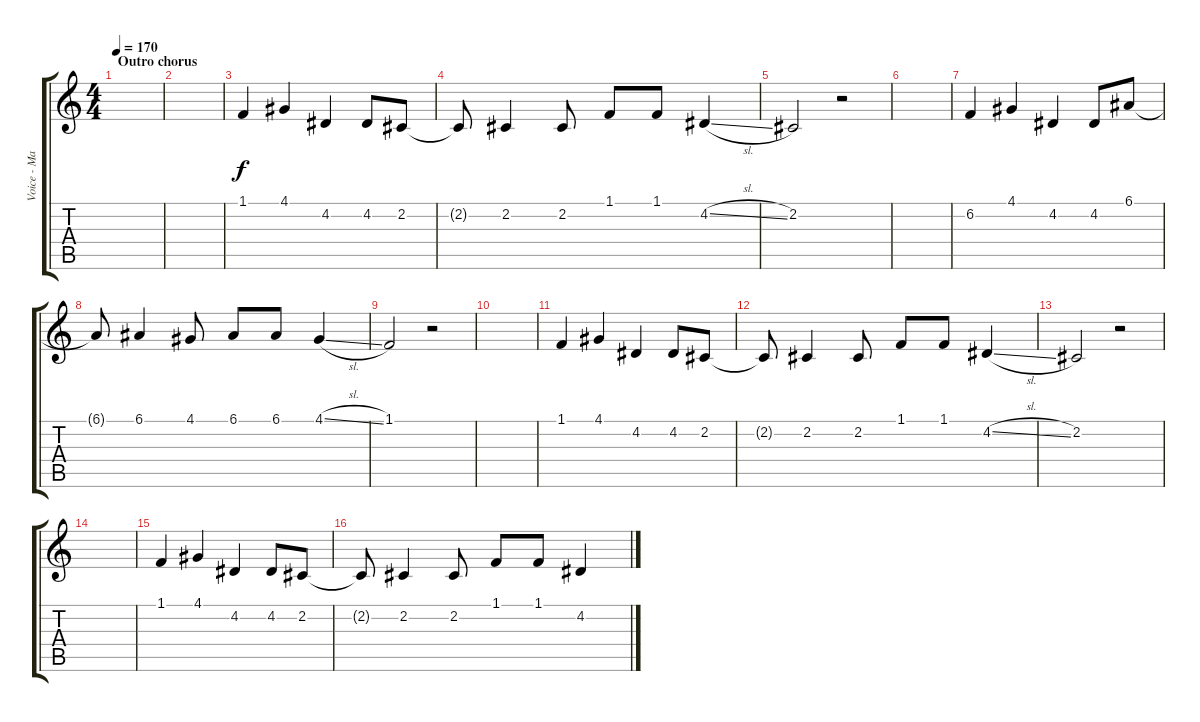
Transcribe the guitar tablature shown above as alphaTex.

\track ("Voice - Matt'" "Voice - Ma") {instrument synthvoice}
\staff {score tabs}
\tuning (E4 B3 G3 D3 A2 E2) {hide}
\ts (4 4)
\section ("" "Outro chorus")
\tempo 170
\clef g2
\ks c
|
|
1.1.4 4.1.4 4.2.4 4.2.8 2.2.8 |
2.2{t}.8 2.2.4 2.2.8 1.1.8 1.1.8 4.2{sl}.4 |
2.2.2 r.2 |
|
6.2.4 4.1.4 4.2.4 4.2.8 6.1.8 |
6.1{t}.8 6.1.4 4.1.8 6.1.8 6.1.8 4.1{sl}.4 |
1.1.2 r.2 |
|
1.1.4 4.1.4 4.2.4 4.2.8 2.2.8 |
2.2{t}.8 2.2.4 2.2.8 1.1.8 1.1.8 4.2{sl}.4 |
2.2.2 r.2 |
|
1.1.4 4.1.4 4.2.4 4.2.8 2.2.8 |
2.2{t}.8 2.2.4 2.2.8 1.1.8 1.1.8 4.2{sl}.4
